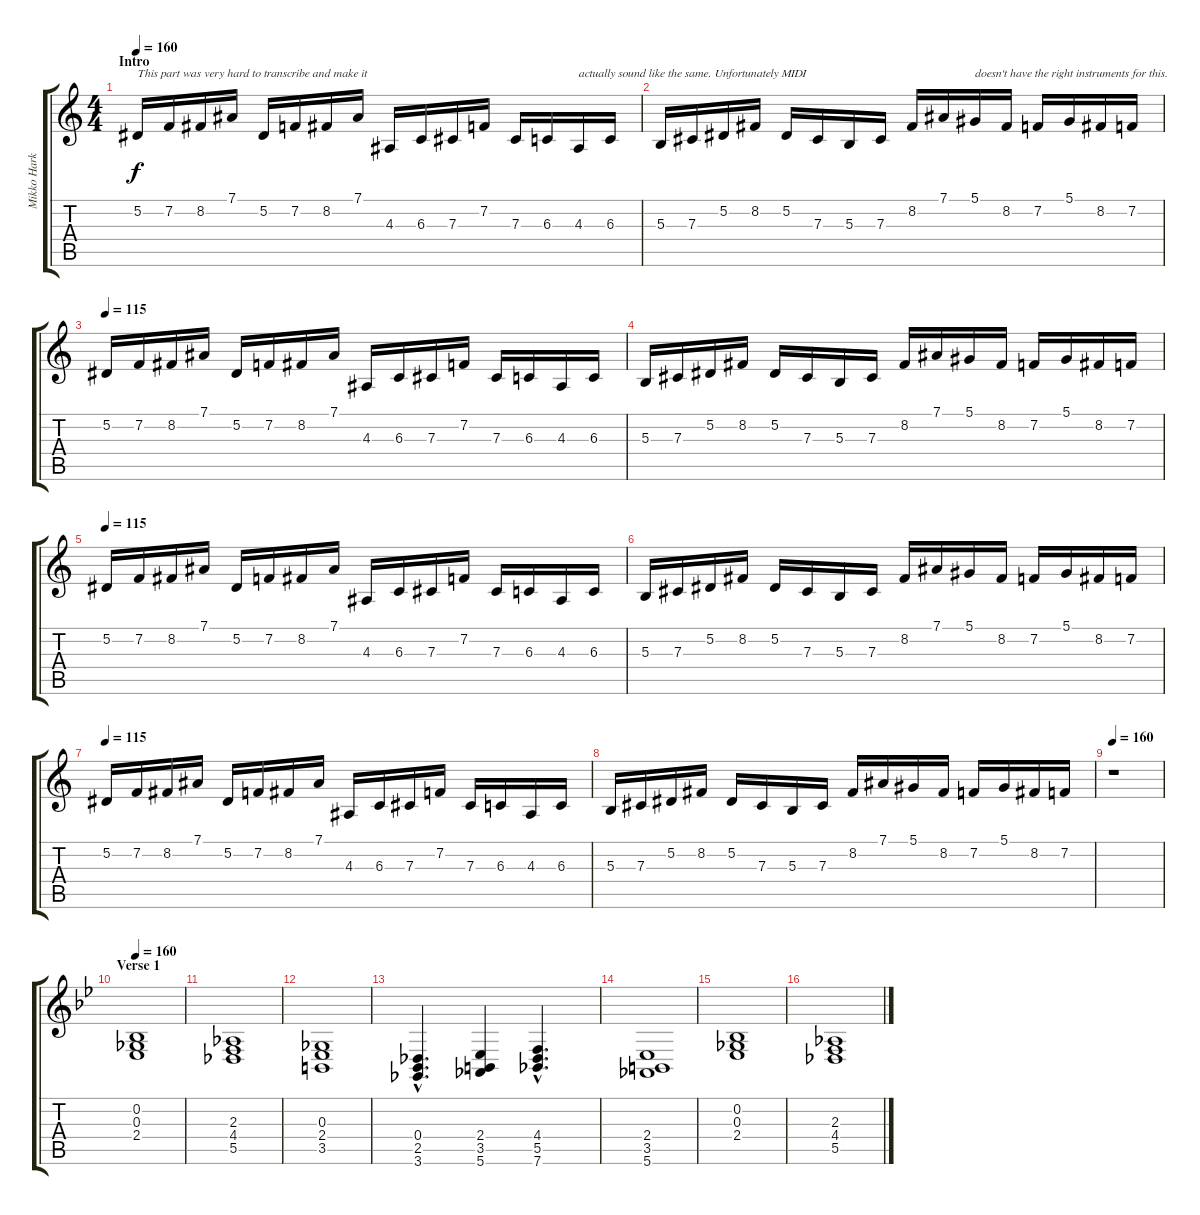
\track ("Mikko Harkin LH" "Mikko Hark") {instrument harpsichord}
\staff {score tabs}
\tuning (Eb4 Bb3 Gb3 Db3 Ab2 Eb2) {hide}
\ts (4 4)
\section ("" "Intro")
\tempo 160
\tempo 115
\tempo 160
\clef g2
\ks c
5.2.16{txt "This part was very hard to transcribe and make it" dy f volume 11 instrument flute} 7.2.16 8.2.16 7.1.16 5.2.16 7.2.16 8.2.16 7.1.16 4.3.16 6.3.16 7.3.16 7.2.16 7.3.16 6.3.16 4.3.16{txt "actually sound like the same. Unfortunately MIDI"} 6.3.16 |
5.3.16 7.3.16 5.2.16 8.2.16 5.2.16 7.3.16 5.3.16 7.3.16 8.2.16 7.1.16 5.1.16{txt "doesn't have the right instruments for this."} 8.2.16 7.2.16 5.1.16 8.2.16 7.2.16 |
\tempo 115
5.2.16{volume 11 instrument flute} 7.2.16 8.2.16 7.1.16 5.2.16 7.2.16 8.2.16 7.1.16 4.3.16 6.3.16 7.3.16 7.2.16 7.3.16 6.3.16 4.3.16 6.3.16 |
5.3.16 7.3.16 5.2.16 8.2.16 5.2.16 7.3.16 5.3.16 7.3.16 8.2.16 7.1.16 5.1.16 8.2.16 7.2.16 5.1.16 8.2.16 7.2.16 |
\tempo 115
5.2.16{volume 11 instrument flute} 7.2.16 8.2.16 7.1.16 5.2.16 7.2.16 8.2.16 7.1.16 4.3.16 6.3.16 7.3.16 7.2.16 7.3.16 6.3.16 4.3.16 6.3.16 |
5.3.16 7.3.16 5.2.16 8.2.16 5.2.16 7.3.16 5.3.16 7.3.16 8.2.16 7.1.16 5.1.16 8.2.16 7.2.16 5.1.16 8.2.16 7.2.16 |
\tempo 115
5.2.16{volume 11 instrument flute} 7.2.16 8.2.16 7.1.16 5.2.16 7.2.16 8.2.16 7.1.16 4.3.16 6.3.16 7.3.16 7.2.16 7.3.16 6.3.16 4.3.16 6.3.16 |
5.3.16 7.3.16 5.2.16 8.2.16 5.2.16 7.3.16 5.3.16 7.3.16 8.2.16 7.1.16 5.1.16 8.2.16 7.2.16 5.1.16 8.2.16 7.2.16 |
\tempo 160
r.1 |
\section ("" "Verse 1")
\tempo 160
\ks gminor
(0.2 0.3 2.4).1{volume 12 instrument stringensemble1} |
(2.3 4.4 5.5).1 |
(0.3 2.4 3.5).1 |
(0.4{hac} 2.5{hac} 3.6{hac}).4{d} (2.4 3.5 5.6).4 (4.4{hac} 5.5{hac} 7.6{hac}).4{d} |
(2.4 3.5 5.6).1 |
(0.2 0.3 2.4).1 |
(2.3 4.4 5.5).1
